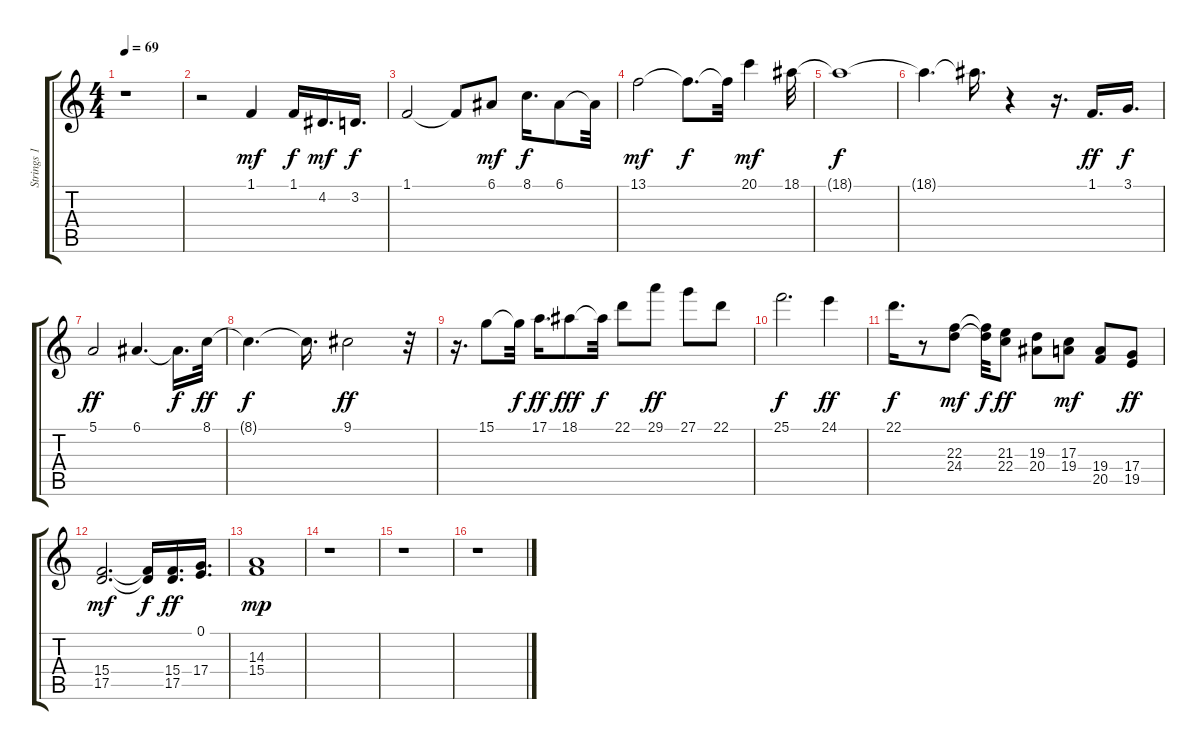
\track ("Strings 1           " "Strings 1 ") {instrument stringensemble2}
\staff {score tabs}
\tuning (E4 B3 G3 D3 A2 E2) {hide}
\ts (4 4)
\tempo 69
\clef g2
\ks c
r.1{dy f} |
r.2 1.1.4{dy mf} 1.1.16{dy f} 4.2.16{d dy mf} 3.2.16{d dy f} |
1.1.2 1.1{t}.8 6.1.8{dy mf} 8.1.16{d dy f} 6.1.8 6.1{t}.32 |
13.1.2{dy mf} 13.1{t}.8{d dy f} 13.1{t}.32 20.1.4{dy mf} 18.1.32 |
18.1{t}.1{dy f} |
18.1{t}.4{d} 18.1{t}.16{d} r.4 r.16{d} 1.1.16{d dy ff} 3.1.16{d dy f} |
5.1.2{dy ff} 6.1.4{d} 6.1{t}.16{d dy f} 8.1.32{dy ff} |
8.1{t}.4{d dy f} 8.1{t}.16{d} 9.1.2{dy ff} r.32 |
r.16{d} 15.1.8 15.1{t}.32{dy f} 17.1.16{d dy ff} 18.1.8{dy fff} 18.1{t}.32{dy f} 22.1.8 29.1.8{dy ff} 27.1.8 22.1.8 |
25.1.2{d dy f} 24.1.4{dy ff} |
22.1.16{d dy f} r.8 (22.3 24.4).8{dy mf} (22.3{t} 24.4{t}).32{dy f} (21.3 22.4).8{dy ff} (19.3 20.4).8 (17.3 19.4).8{dy mf} (19.4 20.5).8 (17.4 19.5).8{dy ff} |
(15.4 17.5).2{d dy mf} (15.4{t} 17.5{t}).16{dy f} (15.4 17.5).16{d dy ff} (0.1 17.4).16{d} |
(14.3 15.4).1{dy mp} |
r.1 |
r.1 |
r.1
